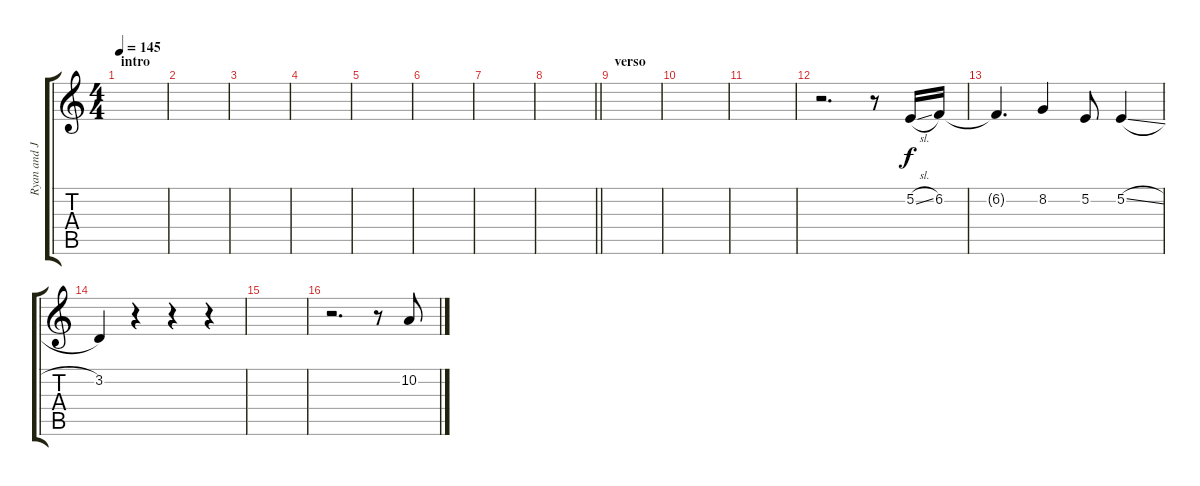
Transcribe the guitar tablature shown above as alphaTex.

\track ("Ryan and Jon's  voice" "Ryan and J") {mute instrument altosax}
\staff {score tabs}
\tuning (E4 B3 G3 D3 A2 E2) {hide}
\ts (4 4)
\section ("" "intro")
\tempo 145
\clef g2
\ks c
|
|
|
|
|
|
|
\barLineRight lightlight
|
\section ("" "verso")
|
|
|
r.2{d} r.8 5.2{sl}.16 6.2.16 |
6.2{t}.4{d} 8.2.4 5.2.8 5.2{sl}.4 |
3.2.4 r.4 r.4 r.4 |
|
r.2{d} r.8 10.2{sl}.8
